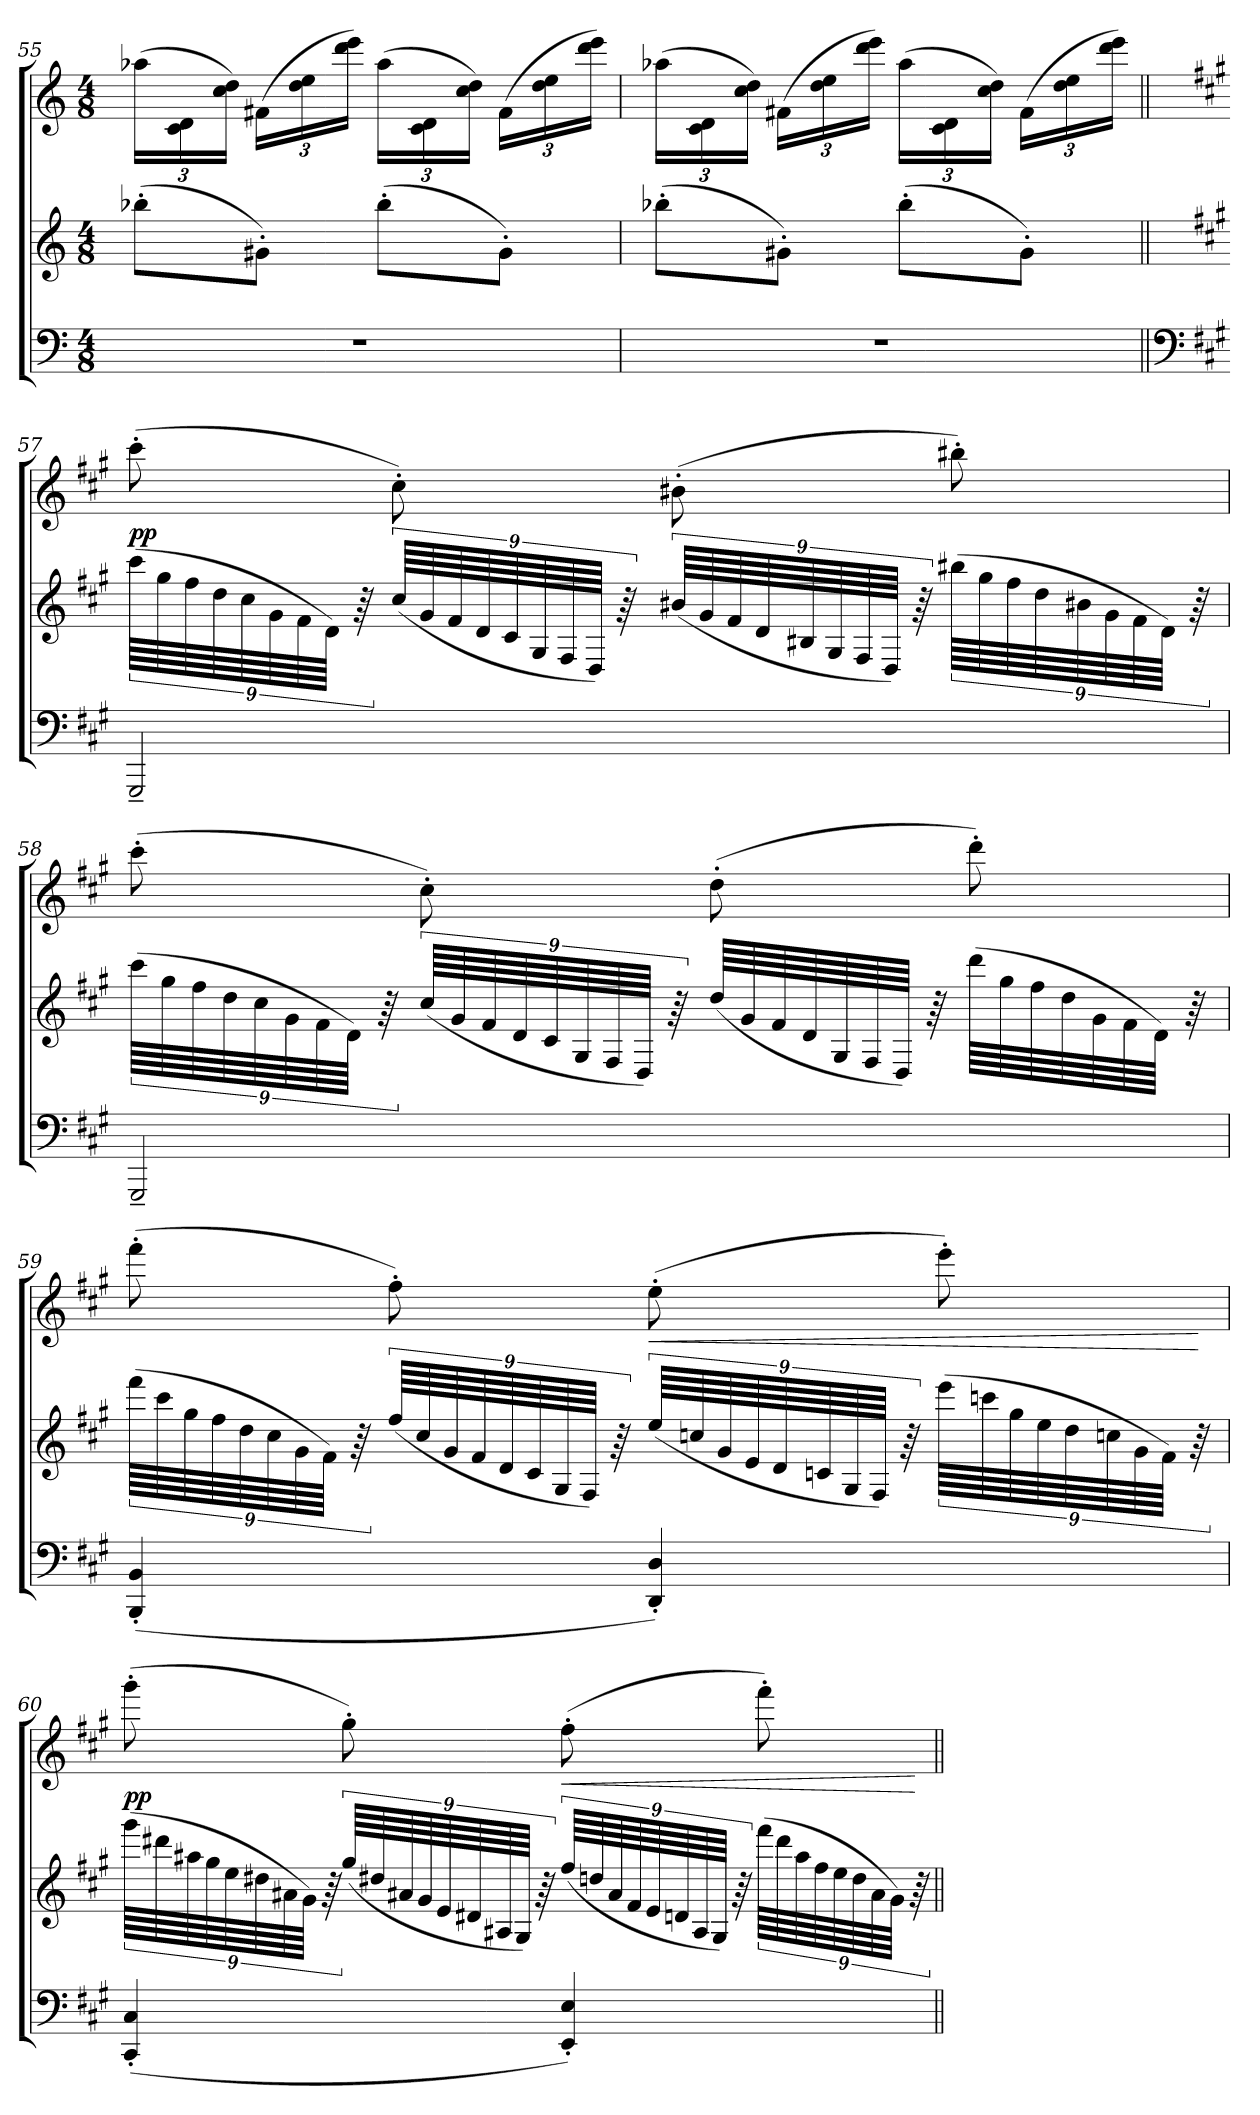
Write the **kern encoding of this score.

**kern	**kern	**kern	**dynam
*part1	*part1	*part1	*part1
*staff3	*staff2	*staff1	*staff1/2/3
*clefF4	*clefG2	*clefG2	*
*k[]	*k[]	*k[]	*
*M4/8	*M4/8	*M4/8	*
=55	=55	=55	=55
2r	(>8bb-X'L	(>24aa-XLL	.
.	.	24c 24d	.
.	.	24cc 24ddJJ)	.
.	8g#X'J)	(>24f#XLL	.
.	.	24dd 24ee	.
.	.	24ddd 24eeeJJ)	.
.	(>8bb-'L	(>24aa-LL	.
.	.	24c 24d	.
.	.	24cc 24ddJJ)	.
.	8g#'J)	(>24f#LL	.
.	.	24dd 24ee	.
.	.	24ddd 24eeeJJ)	.
=56	=56	=56	=56
2r	(>8bb-X'L	(>24aa-XLL	.
.	.	24c 24d	.
.	.	24cc 24ddJJ)	.
.	8g#X'J)	(>24f#XLL	.
.	.	24dd 24ee	.
.	.	24ddd 24eeeJJ)	.
.	(>8bb-'L	(>24aa-LL	.
.	.	24c 24d	.
.	.	24cc 24ddJJ)	.
.	8g#'J)	(>24f#LL	.
.	.	24dd 24ee	.
.	.	24ddd 24eeeJJ)	.
=57||	=57||	=57||	=57||
*clefF4	*	*	*
*k[f#c#g#]	*k[f#c#g#]	*k[f#c#g#]	*
2GGG#~	(>72ccc#LLLL	(>8ccc#'	pp
.	72gg#	.	.
.	72ff#	.	.
.	72dd	.	.
.	72cc#	.	.
.	72g#	.	.
.	72f#	.	.
.	72dJJJJ)	.	.
.	72r	.	.
.	(<72cc#LLLL	8cc#')	.
.	72g#	.	.
.	72f#	.	.
.	72d	.	.
.	72c#	.	.
.	72G#	.	.
.	72F#	.	.
.	72DJJJJ)	.	.
.	72r	.	.
.	(<72b#XLLLL	(>8b#X'	.
.	72g#	.	.
.	72f#	.	.
.	72d	.	.
.	72B#X	.	.
.	72G#	.	.
.	72F#	.	.
.	72DJJJJ)	.	.
.	72r	.	.
.	(>72bb#XLLLL	8bb#X')	.
.	72gg#	.	.
.	72ff#	.	.
.	72dd	.	.
.	72b#X	.	.
.	72g#	.	.
.	72f#	.	.
.	72dJJJJ)	.	.
.	72r	.	.
=58	=58	=58	=58
2GGG#~	(>72ccc#LLLL	(>8ccc#'	.
.	72gg#	.	.
.	72ff#	.	.
.	72dd	.	.
.	72cc#	.	.
.	72g#	.	.
.	72f#	.	.
.	72dJJJJ)	.	.
.	72r	.	.
.	(<72cc#LLLL	8cc#')	.
.	72g#	.	.
.	72f#	.	.
.	72d	.	.
.	72c#	.	.
.	72G#	.	.
.	72F#	.	.
.	72DJJJJ)	.	.
.	72r	.	.
.	(<64ddLLLL	(>8dd'	.
.	64g#	.	.
.	64f#	.	.
.	64d	.	.
.	64G#	.	.
.	64F#	.	.
.	64DJJJJ)	.	.
.	64r	.	.
.	(>64dddLLLL	8ddd')	.
.	64gg#	.	.
.	64ff#	.	.
.	64dd	.	.
.	64g#	.	.
.	64f#	.	.
.	64dJJJJ)	.	.
.	64r	.	.
=59	=59	=59	=59
(<4BBB' 4BB'	(>72fff#LLLL	(>8fff#'	.
.	72ccc#	.	.
.	72gg#	.	.
.	72ff#	.	.
.	72dd	.	.
.	72cc#	.	.
.	72g#	.	.
.	72f#JJJJ)	.	.
.	72r	.	.
.	(<72ff#LLLL	8ff#')	.
.	72cc#	.	.
.	72g#	.	.
.	72f#	.	.
.	72d	.	.
.	72c#	.	.
.	72G#	.	.
.	72F#JJJJ)	.	.
.	72r	.	.
4DD' 4D')	(<72eeLLLL	(>8ee'	<
.	72ccn	.	.
.	72g#	.	.
.	72e	.	.
.	72d	.	.
.	72cn	.	.
.	72G#	.	.
.	72F#JJJJ)	.	.
.	72r	.	.
.	(>72eeeLLLL	8eee')	.
.	72cccn	.	.
.	72gg#	.	.
.	72ee	.	.
.	72dd	.	.
.	72ccn	.	.
.	72g#	.	.
.	72f#JJJJ)	.	.
.	72r	.	.
.	.	.	[
=60	=60	=60	=60
(<4CC#' 4C#'	(>72ggg#LLLL	(>8ggg#'	pp
.	72ddd#X	.	.
.	72aa#X	.	.
.	72gg#	.	.
.	72ee	.	.
.	72dd#X	.	.
.	72a#X	.	.
.	72g#JJJJ)	.	.
.	72r	.	.
.	(<72gg#LLLL	8gg#')	.
.	72dd#X	.	.
.	72a#X	.	.
.	72g#	.	.
.	72e	.	.
.	72d#X	.	.
.	72A#X	.	.
.	72G#JJJJ)	.	.
.	72r	.	.
4EE' 4E')	(<72ff#LLLL	(>8ff#'	<
.	72ddn	.	.
.	72a#	.	.
.	72f#	.	.
.	72e	.	.
.	72dn	.	.
.	72A#	.	.
.	72G#JJJJ)	.	.
.	72r	.	.
.	(>72fff#LLLL	8fff#')	.
.	72ddd#	.	.
.	72aa#	.	.
.	72ff#	.	.
.	72ee	.	.
.	72dd	.	.
.	72a#	.	.
.	72g#JJJJ)	.	.
.	72r	.	.
.	.	.	[
=||	=||	=||	=||
*-	*-	*-	*-
